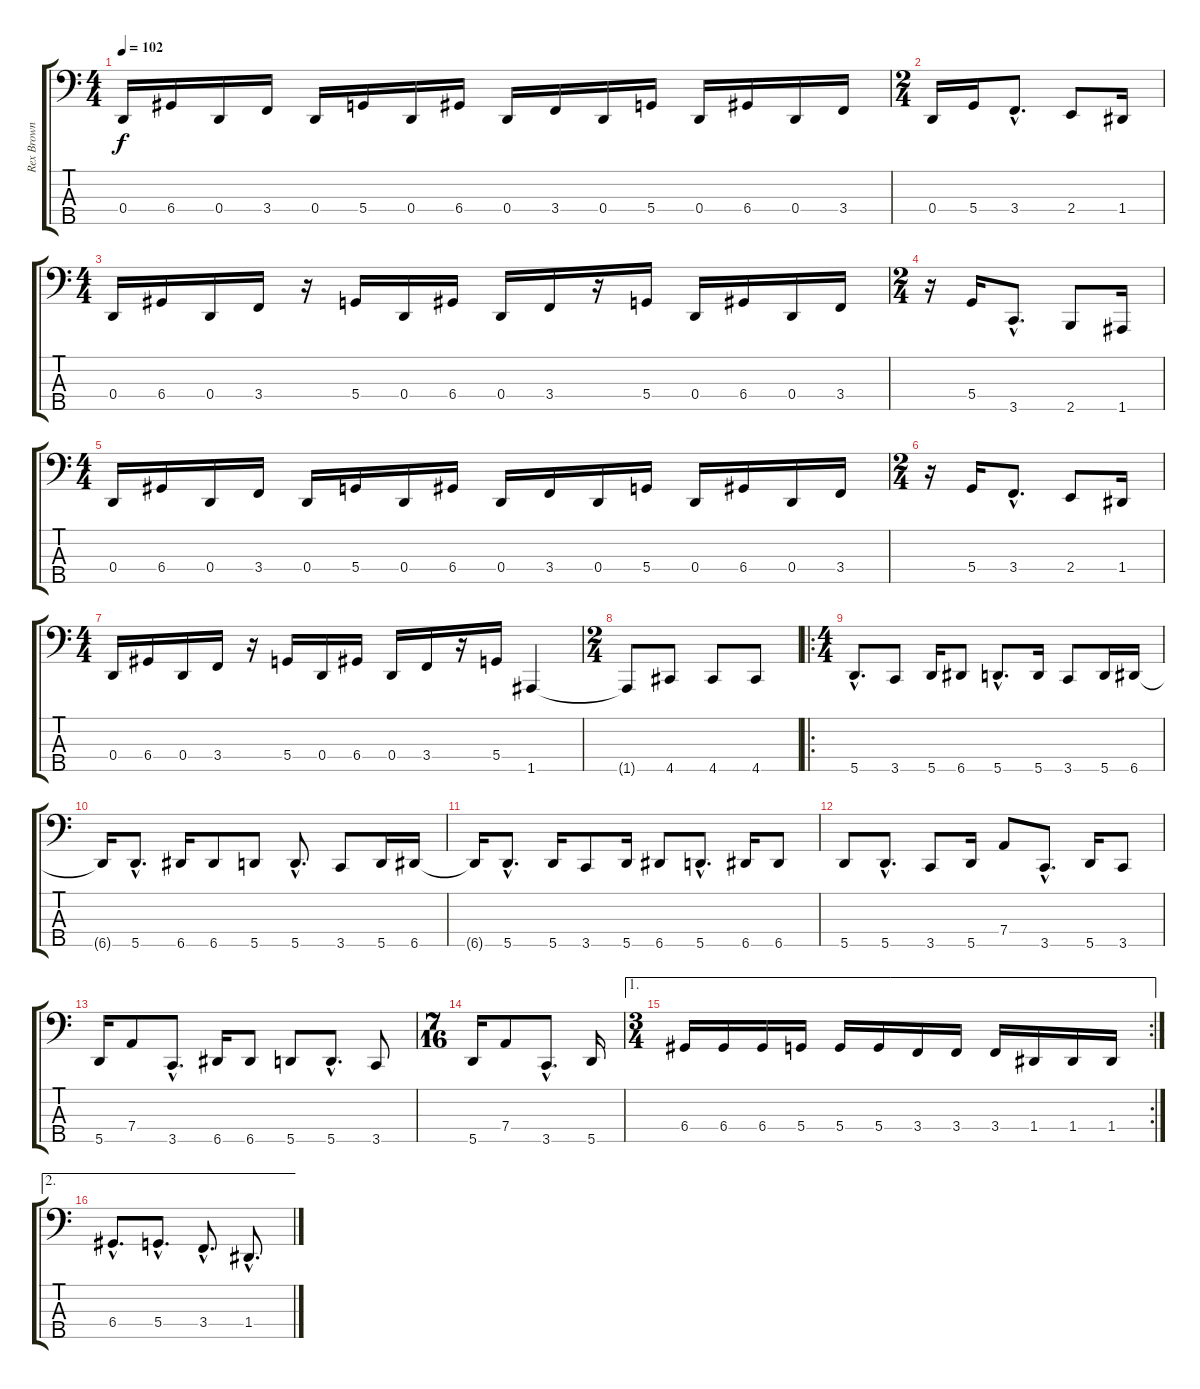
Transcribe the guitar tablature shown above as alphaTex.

\track ("Rex Brown (Basse)" "Rex Brown ") {instrument electricbasspick}
\staff {score tabs}
\tuning (F2 C2 G1 D1 A0) {hide}
\ts (4 4)
\tempo 102
\clef f4
\ks c
0.4.16{dy f} 6.4.16 0.4.16 3.4.16 0.4.16 5.4.16 0.4.16 6.4.16 0.4.16 3.4.16 0.4.16 5.4.16 0.4.16 6.4.16 0.4.16 3.4.16 |
\ts (2 4)
0.4.16 5.4.16 3.4{hac}.8{d} 2.4.8 1.4.16 |
\ts (4 4)
0.4.16 6.4.16 0.4.16 3.4.16 r.16 5.4.16 0.4.16 6.4.16 0.4.16 3.4.16 r.16 5.4.16 0.4.16 6.4.16 0.4.16 3.4.16 |
\ts (2 4)
r.16 5.4.16 3.5{hac}.8{d} 2.5.8 1.5.16 |
\ts (4 4)
0.4.16 6.4.16 0.4.16 3.4.16 0.4.16 5.4.16 0.4.16 6.4.16 0.4.16 3.4.16 0.4.16 5.4.16 0.4.16 6.4.16 0.4.16 3.4.16 |
\ts (2 4)
r.16 5.4.16 3.4{hac}.8{d} 2.4.8 1.4.16 |
\ts (4 4)
0.4.16 6.4.16 0.4.16 3.4.16 r.16 5.4.16 0.4.16 6.4.16 0.4.16 3.4.16 r.16 5.4.16 1.5.4 |
\ts (2 4)
1.5{t}.8 4.5.8 4.5.8 4.5.8 |
\ro
\ts (4 4)
5.5{hac}.8{d} 3.5.8 5.5.16 6.5.8 5.5{hac}.8{d} 5.5.16 3.5.8 5.5.16 6.5.16 |
6.5{t}.16 5.5{hac}.8{d} 6.5.16 6.5.8 5.5.8 5.5{hac}.8{d} 3.5.8 5.5.16 6.5.16 |
6.5{t}.16 5.5{hac}.8{d} 5.5.16 3.5.8 5.5.16 6.5.8 5.5{hac}.8{d} 6.5.16 6.5.8 |
5.5.8 5.5{hac}.8{d} 3.5.8 5.5.16 7.4.8 3.5{hac}.8{d} 5.5.16 3.5.8 |
5.5.16 7.4.8 3.5{hac}.8{d} 6.5.16 6.5.8 5.5.8 5.5{hac}.8{d} 3.5.8 |
\ts (7 16)
5.5.16 7.4.8 3.5{hac}.8{d} 5.5.16 |
\ae 1
\rc 2
\ts (3 4)
6.4.16 6.4.16 6.4.16 5.4.16 5.4.16 5.4.16 3.4.16 3.4.16 3.4.16 1.4.16 1.4.16 1.4.16 |
\ae 2
6.4{hac}.8{d} 5.4{hac}.8{d} 3.4{hac}.8{d} 1.4{hac}.8{d}
